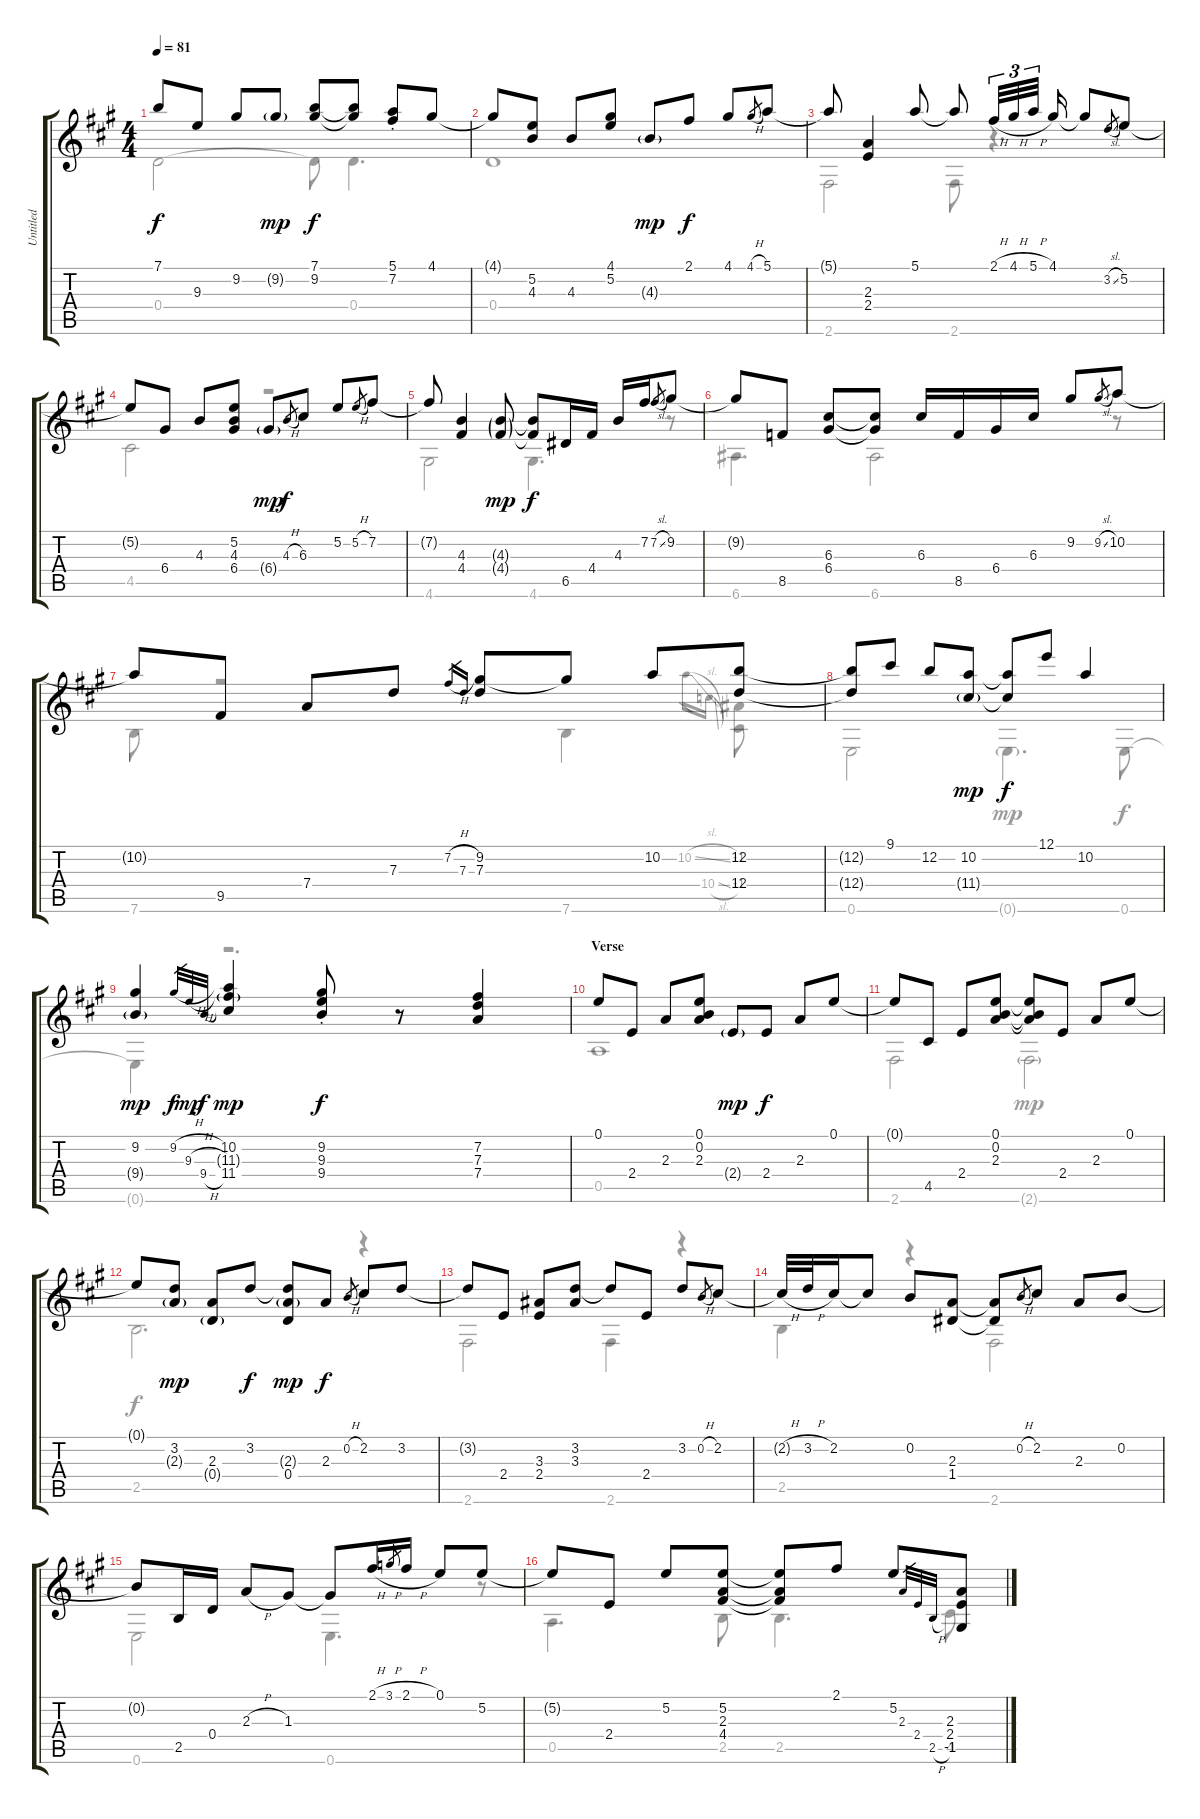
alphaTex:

\track ("Untitled" "Untitled") {instrument acousticguitarsteel}
\staff {score tabs}
\tuning (E4 B3 G3 D3 A2 E2) {hide}
\voice
\ts (4 4)
\tempo 81
\clef g2
\ks a
7.1{t}.8{dy f} 9.3.8 9.2.8 9.2{g}.8{dy mp} (7.1 9.2).8{dy f} (7.1{t} 9.2{t}).8 (5.1{st} 7.2{st}).8 4.1.8 |
4.1{t}.8 (5.2 4.3).8 4.3.8 (4.1 5.2).8 4.3{g}.8{dy mp} 2.1.8{dy f} 4.1.8 4.1{h}.8{gr} 5.1.8 |
5.1{t}.8 (2.3 2.4).4 5.1.8 5.1{t}.8 2.1{h}.32{tu (3 2)} 4.1{h}.32{tu (3 2)} 5.1{h}.32{tu (3 2) beam splitsecondary} 4.1.16 4.1{t}.8 3.2{sl}.8{gr} 5.2.8 |
5.2{t}.8 6.4.8 4.3.8 (5.2 4.3 6.4).8 6.4{g}.8{dy mp} 4.3{h}.8{gr dy f} 6.3.8 5.2.8 5.2{h}.8{gr} 7.2.8 |
7.2{t}.8 (4.3 4.4).4 (4.3{g} 4.4{g}).8{dy mp} (4.3{t} 4.4{t}).8{dy f} 6.5.16 4.4.16 4.3.16 7.2.16 7.2{sl}.8{gr} 9.2.8 |
9.2{t}.8 8.5.8 (6.3 6.4).8 (6.3{t} 6.4{t}).8 6.3.16 8.5.16 6.4.16 6.3.16 9.2.8 9.2{sl}.8{gr} 10.2.8 |
10.2{t}.8 9.5.8 7.4.8 7.3.8 7.2{h}.16{gr} 7.3.16{gr} (9.2 7.3).8 9.2{t}.8 10.2.8 (12.2 12.4).8 |
(12.2{t} 12.4{t}).8 9.1.8 12.2.8 (10.2 11.4{g}).8{dy mp} (10.2{t} 11.4{t}).8{dy f} 12.1.8 10.2.4 |
(9.2 9.4{g}).4{dy mp} 9.2{h}.32{gr dy f} 9.3{h}.32{gr dy mp} 9.4{h}.32{gr dy f} (10.2 11.3{g} 11.4).4{dy mp} (9.2{st} 9.3{st} 9.4{st}).8{dy f} r.8 (7.2 7.3 7.4).4 |
\section ("" "Verse")
0.1.8 2.4.8 2.3.8 (0.1 0.2 2.3).8 2.4{g}.8{dy mp} 2.4.8{dy f} 2.3.8 0.1.8 |
0.1{t}.8 4.5.8 2.4.8 (0.1 0.2 2.3).8 (0.1{t} 0.2{t} 2.3{t}).8 2.4.8 2.3.8 0.1.8 |
0.1{t}.8 (3.2 2.3{g}).8{dy mp} (2.3 0.4{g}).8 3.2.8{dy f} (3.2{t} 2.3{g} 0.4).8{dy mp} 2.3.8{dy f} 0.2{h}.8{gr} 2.2.8 3.2.8 |
3.2{t}.8 2.4.8 (3.3 2.4).8 (3.2 3.3).8 3.2{t}.8 2.4.8 3.2.8 0.2{h}.8{gr} 2.2.8 |
2.2{h t}.32 3.2{h}.32 2.2.16 2.2{t}.8 0.2.8 (2.3 1.4).8 (2.3{t} 1.4{t}).8 0.2{h}.8{gr} 2.2.8 2.3.8 0.2.8 |
0.2{t}.8 2.5.16 0.4.16 2.3{h}.8 1.3.8 1.3{t}.8 2.1{h}.16 3.1{h}.8{gr} 2.1{h}.16 0.1.8 5.2.8 |
5.2{t}.8 2.4.8 5.2.8 (5.2 2.3 4.4).8 (5.2{t} 2.3{t} 4.4{t}).8 2.1.8 5.2.8 2.3.32{gr} 2.4.32{gr} 2.5{h}.32{gr} (2.3 2.4 -1.5).8
\voice
\clef g2
\ottava regular
\simile none
\ks a
0.4.2{dy f} 0.4{t}.8 0.4.4{d} |
0.4.1 |
2.6.2 2.6.8 r.4{d} |
4.5.2 r.2 |
4.6.2 4.6.4{d} r.8 |
6.6.4{d} 6.6.2 r.8 |
7.6.8 r.2 7.6.4 10.2{sl}.16{gr} 10.4{sl}.16{gr} (-1.2 -1.4).8 |
0.6.2 0.6{g}.4{d dy mp} 0.6.8{dy f} |
0.6{t}.4 r.2{d} |
0.5.1 |
2.6.2 2.6{g}.2{dy mp} |
2.5.2{d dy f} r.4 |
2.6.2 2.6.4 r.4 |
2.5.4 r.4 2.6.2 |
0.6.2 0.6.4{d} r.8 |
0.5.4{d} 2.5.8 2.5.4{d} 4.5.8
